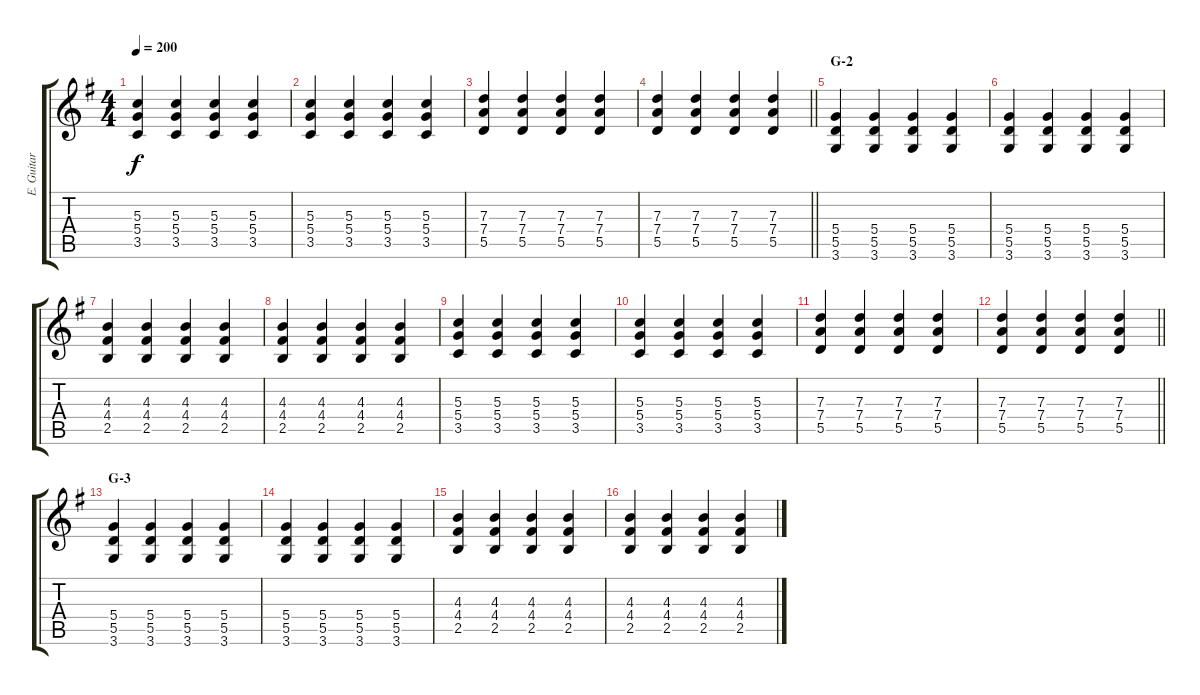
\track ("E. Guitar II" "E. Guitar ") {instrument overdrivenguitar}
\staff {score tabs}
\tuning (E4 B3 G3 D3 A2 E2) {hide}
\ts (4 4)
\tempo 200
\clef g2
\ks g
(5.3 5.4 3.5).4{dy f} (5.3 5.4 3.5).4 (5.3 5.4 3.5).4 (5.3 5.4 3.5).4 |
(5.3 5.4 3.5).4 (5.3 5.4 3.5).4 (5.3 5.4 3.5).4 (5.3 5.4 3.5).4 |
(7.3 7.4 5.5).4 (7.3 7.4 5.5).4 (7.3 7.4 5.5).4 (7.3 7.4 5.5).4 |
\barLineRight lightlight
(7.3 7.4 5.5).4 (7.3 7.4 5.5).4 (7.3 7.4 5.5).4 (7.3 7.4 5.5).4 |
\section ("" "G-2")
(5.4 5.5 3.6).4 (5.4 5.5 3.6).4 (5.4 5.5 3.6).4 (5.4 5.5 3.6).4 |
(5.4 5.5 3.6).4 (5.4 5.5 3.6).4 (5.4 5.5 3.6).4 (5.4 5.5 3.6).4 |
(4.3 4.4 2.5).4 (4.3 4.4 2.5).4 (4.3 4.4 2.5).4 (4.3 4.4 2.5).4 |
(4.3 4.4 2.5).4 (4.3 4.4 2.5).4 (4.3 4.4 2.5).4 (4.3 4.4 2.5).4 |
(5.3 5.4 3.5).4 (5.3 5.4 3.5).4 (5.3 5.4 3.5).4 (5.3 5.4 3.5).4 |
(5.3 5.4 3.5).4 (5.3 5.4 3.5).4 (5.3 5.4 3.5).4 (5.3 5.4 3.5).4 |
(7.3 7.4 5.5).4 (7.3 7.4 5.5).4 (7.3 7.4 5.5).4 (7.3 7.4 5.5).4 |
\barLineRight lightlight
(7.3 7.4 5.5).4 (7.3 7.4 5.5).4 (7.3 7.4 5.5).4 (7.3 7.4 5.5).4 |
\section ("" "G-3")
(5.4 5.5 3.6).4 (5.4 5.5 3.6).4 (5.4 5.5 3.6).4 (5.4 5.5 3.6).4 |
(5.4 5.5 3.6).4 (5.4 5.5 3.6).4 (5.4 5.5 3.6).4 (5.4 5.5 3.6).4 |
(4.3 4.4 2.5).4 (4.3 4.4 2.5).4 (4.3 4.4 2.5).4 (4.3 4.4 2.5).4 |
(4.3 4.4 2.5).4 (4.3 4.4 2.5).4 (4.3 4.4 2.5).4 (4.3 4.4 2.5).4
